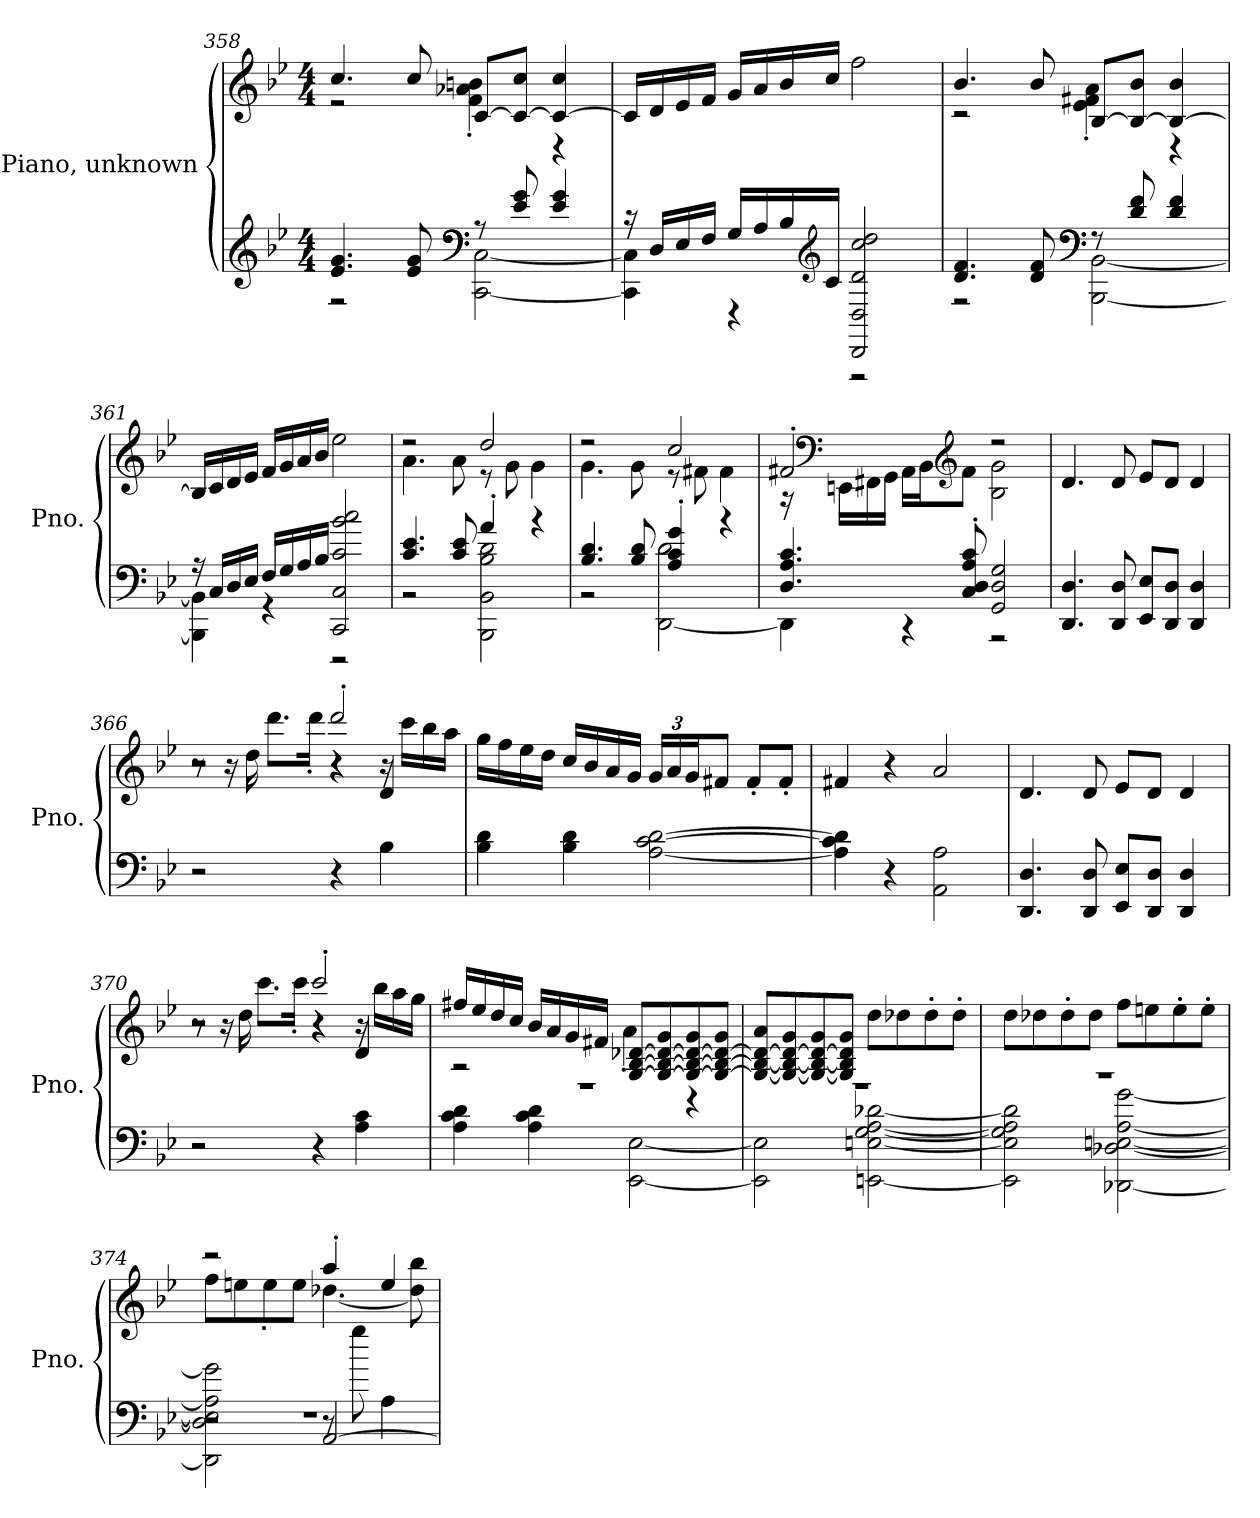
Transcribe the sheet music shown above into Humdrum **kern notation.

**kern	**kern
*part1	*part1
*staff2	*staff1
*I"Piano, unknown	*
*I'Pno.	*
*clefG2	*clefG2
*k[b-e-]	*k[b-e-]
*M4/4	*M4/4
=358	=358
*^	*^
4.e-/ 4.g/	2r	4.cc/	2r
8e-/ 8g/	.	8cc/	.
*clefF4	*	*	*
8r	[2CC\ [2C\	[8c/L	4f\' 4a-X\' 4bn\'
8e-/ 8g/	.	8c/_ 8cc/J	.
4e-/ 4g/	.	4c/_ 4cc/	4r
*	*	*v	*v
!!LO:PB:g=z
=359	=359	=359
16r	4CC\] 4C\]	16c/LL]
16D/LL	.	16d/
16E-/	.	16e-/
16F/JJ	.	16f/JJ
16G/LL	4r	16g/LL
16A/	.	16a/
16B-/	.	16b-/
*clefG2	*	*
16c/JJ	.	16cc/JJ
2DD/ 2D/ 2d/ 2cc/ 2dd/	2r	2ff\
=360	=360	=360
*	*	*^
4.d/ 4.f/	2r	4.b-/	2r
8d/ 8f/	.	8b-/	.
*clefF4	*	*	*
8r	[2BBB-\ [2BB-\	[8B-/L	4e-\' 4f#X\' 4a\'
8d/ 8f/	.	8B-/_ 8b-/J	.
4d/ 4f/	.	4B-/_ 4b-/	4r
*	*	*v	*v
=361	=361	=361
16r	4BBB-\] 4BB-\]	16B-/LL]
16C/LL	.	16c/
16D/	.	16d/
16E-/JJ	.	16e-/JJ
16F/LL	4r	16f/LL
16G/	.	16g/
16A/	.	16a/
16B-/JJ	.	16b-/JJ
2CC/ 2C/ 2c/ 2b-/ 2cc/	2r	2ee-\
=362	=362	=362
*	*	*^
4.c/ 4.e-/	2r	2r	4.a\
8c/ 8e-/	.	.	8a\
4a'/	2BBB-\ 2BB-\ 2B-\ 2d\	2dd/	8r
.	.	.	8g\
4r	.	.	4g\
!!LO:LB:g=z	!!
=363	=363	=363	=363
4.B-/ 4.d/	2r	2r	4.g\
8B-/ 8d/	.	.	8g\
4A/' 4c/' 4g/'	[2DD\ 2d\	2cc/	8r
.	.	.	8f#X\
4r	.	.	4f#\
=364	=364	=364	=364
4.D/ 4.A/ 4.c/	4DD\]	2f#X'/	16r
*	*	*clefF4	*
.	.	.	16EEn\LL
.	.	.	16FF#X\
.	.	.	16GG\JJ
.	4r	.	16AA\LL
.	.	.	16BB-\J
*	*	*clefG2	*
8C/' 8D/' 8A/' 8c/'	.	.	8f#\J
2GG/ 2D/ 2G/	2r	2r	2B-\ 2g\
*v	*v	*	*
*	*v	*v
=365	=365
4.DD/ 4.D/	4.d/
8DD/ 8D/	8d/
8EE-/ 8E-/L	8e-/L
8DD/ 8D/J	8d/J
4DD/ 4D/	4d/
=366	=366
*	*^
*	*	*^
2r	2r	8r	2r
.	.	16r	.
.	.	16dd\	.
.	.	8.ddd\L	.
.	.	16ddd'\Jk	.
4r	2ddd'/	4r	4r
4B-\	.	16r	4d/
.	.	16ccc\LL	.
.	.	16bb-\	.
.	.	16aa\JJ	.
*	*v	*v	*v
!!LO:LB:g=z
=367	=367
4B-\ 4d\	16gg\LL
.	16ff\
.	16ee-\
.	16dd\JJ
4B-\ 4d\	16cc/LL
.	16b-/
.	16a/
.	16g/JJ
*	*Xbrackettup
[2A\ [2c\ [2d\	24g/LL
.	24a/
.	24g/J
.	8f#X/J
.	8f#'/L
.	8f#'/J
=368	=368
4A\] 4c\] 4d\]	4f#X/
4r	4r
2AA\ 2A\	2a/
=369	=369
4.DD/ 4.D/	4.d/
8DD/ 8D/	8d/
8EE-/ 8E-/L	8e-/L
8DD/ 8D/J	8d/J
4DD/ 4D/	4d/
=370	=370
*	*^
*	*	*^
2r	2r	8r	2r
.	.	16r	.
.	.	16dd\	.
.	.	8.ccc\L	.
.	.	16ccc'\Jk	.
4r	2ccc'/	4r	4r
4A\ 4c\	.	16r	4d/
.	.	16bb-\LL	.
.	.	16aa\	.
.	.	16gg\JJ	.
*	*	*v	*v
!!LO:LB:g=z
=371	=371	=371
*^	*	*
1r	4A\ 4c\ 4d\	16ff#X/LL	2r
.	.	16ee-/	.
.	.	16dd/	.
.	.	16cc/JJ	.
.	4A\ 4c\ 4d\	16b-/LL	.
.	.	16a/	.
.	.	16g/	.
.	.	16f#X/JJ	.
.	[2EE-\ [2E-\	[8G/ [8B-/ [8d-X/L	4a'\
.	.	8G/_ 8B-/_ 8d-/_ 8g/	.
.	.	8G/_ 8B-/_ 8d-/_ 8g/	4r
.	.	8G/_ 8B-/_ 8d-/_ 8g/J	.
*	*	*v	*v
=372	=372	=372
1r	2EE-\] 2E-\]	8G/_ 8B-/_ 8d-/_ 8a/L
.	.	8G/_ 8B-/_ 8d-/_ 8g/
.	.	8G/_ 8B-/_ 8d-/_ 8g/
.	.	8G/] 8B-/] 8d-/] 8g/J
.	[2EEn\ [2En\ [2G\ [2A\ [2d-X\	8dd\L
.	.	8dd-X\
.	.	8dd-'\
.	.	8dd-'\J
=373	=373	=373
1r	2EE\] 2E\] 2G\] 2A\] 2d-\]	8dd\L
.	.	8dd-X\
.	.	8dd-'\
.	.	8dd-\J
.	[2DD-X\ [2D-X\ [2En\ [2A\ [2g\	8ff\L
.	.	8een\
.	.	8ee'\
.	.	8ee'\J
!!LO:LB:g=z
=374	=374	=374
*	*^	*^
1r	2DD-\] 2D-\] 2E\] 2A\] 2g\]	2r	2r	8ff\L
.	.	.	.	8een\
.	.	.	.	8ee'\
.	.	.	.	8ee\J
.	8r	[2AA/	4aa'/	[4.dd-X\
.	8gg\	.	.	.
.	4A\	.	4ee/	.
.	.	.	.	8dd-\] 8bb-\
*v	*v	*v	*	*
*	*v	*v
=	=
*-	*-
